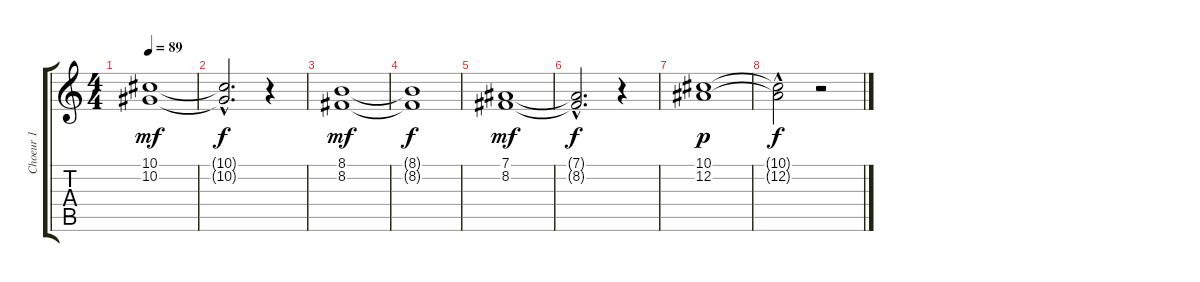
\track ("Choeur 1" "Choeur 1") {instrument choiraahs}
\staff {score tabs}
\tuning (Eb4 Bb3 Gb3 Db3 Ab2 Eb2) {hide}
\ts (4 4)
\tempo 89
\clef g2
\ks c
(10.1 10.2).1{dy mf} |
(10.1{hac t} 10.2{hac t}).2{d dy f} r.4 |
(8.1 8.2).1{dy mf} |
(8.1{t} 8.2{t}).1{dy f} |
(7.1 8.2).1{dy mf} |
(7.1{hac t} 8.2{hac t}).2{d dy f} r.4 |
(10.1 12.2).1{dy p} |
(10.1{t} 12.2{hac t}).2{dy f} r.2
